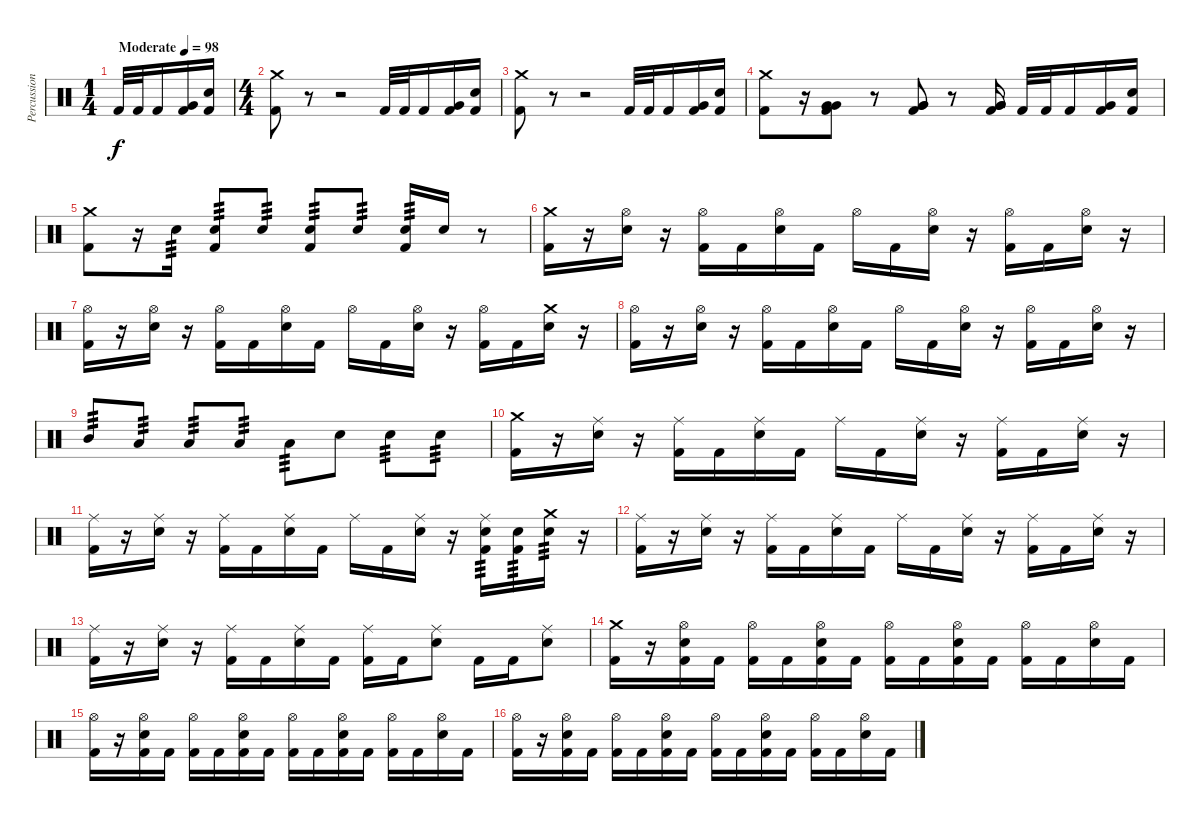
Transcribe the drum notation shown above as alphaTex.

\track ("Percussion" "Percussion") {instrument percussion}
\staff {score}
\articulation defaults
\ts (1 4)
\tempo (98 "Moderate")
\clef neutral
\ks c "Kick (hit) 2".32{dy f} "Kick (hit) 2".32 "Kick (hit) 2".16
("Very Low Tom (hit)" "Kick (hit) 2").16 ("Snare (hit) 2" "Kick (hit) 2").16 |
\ts (4 4)
("Crash medium (hit)" "Kick (hit) 2").8 r.8 r.2 "Kick (hit) 2".32 "Kick (hit) 2".32 "Kick (hit) 2".16 ("Very Low Tom (hit)" "Kick (hit) 2").16 ("Snare (hit) 2" "Kick (hit) 2").16 |
("Crash medium (hit)" "Kick (hit) 2").8 r.8 r.2 "Kick (hit) 2".32 "Kick (hit) 2".32 "Kick (hit) 2".16 ("Very Low Tom (hit)" "Kick (hit) 2").16 ("Snare (hit) 2" "Kick (hit) 2").16 |
("Crash medium (hit)" "Kick (hit) 2").8 r.16 ("Very Low Tom (hit)" "Very Low Tom (hit)" "Kick (hit) 2").8 r.8 ("Very Low Tom (hit)" "Very Low Tom (hit)" "Kick (hit) 2").8 r.8 ("Very Low Tom (hit)" "Very Low Tom (hit)" "Kick (hit) 2").16 "Kick (hit) 2".32 "Kick (hit) 2".32 "Kick (hit) 2".16 ("Very Low Tom (hit)" "Kick (hit) 2").16 ("Snare (hit) 2" "Kick (hit) 2").16 |
("Crash medium (hit)" "Kick (hit) 2").8 r.16 "Snare (hit) 2".16{tp 3} ("Snare (hit) 2" "Kick (hit) 2").8{tp 3} "Snare (hit) 2".8{tp 3} ("Snare (hit) 2" "Kick (hit) 2").8{tp 3} "Snare (hit) 2".8{tp 3} ("Snare (hit) 2" "Kick (hit) 2").16{tp 3} "Snare (hit) 2".16 r.8 |
("Crash medium (hit)" "Kick (hit) 2").16 r.16 ("Snare (hit) 2" "Hi-Hat (open)").16 r.16 ("Hi-Hat (open)" "Kick (hit) 2").16 "Kick (hit) 2".16 ("Snare (hit) 2" "Hi-Hat (open)").16 "Kick (hit) 2".16 "Hi-Hat (open)".16 "Kick (hit) 2".16 ("Snare (hit) 2" "Hi-Hat (open)").16 r.16 ("Hi-Hat (open)" "Kick (hit) 2").16 "Kick (hit) 2".16 ("Snare (hit) 2" "Hi-Hat (open)").16 r.16 |
("Hi-Hat (open)" "Kick (hit) 2").16 r.16 ("Snare (hit) 2" "Hi-Hat (open)").16 r.16 ("Hi-Hat (open)" "Kick (hit) 2").16 "Kick (hit) 2".16 ("Snare (hit) 2" "Hi-Hat (open)").16 "Kick (hit) 2".16 "Hi-Hat (open)".16 "Kick (hit) 2".16 ("Snare (hit) 2" "Hi-Hat (open)").16 r.16 ("Hi-Hat (open)" "Kick (hit) 2").16 "Kick (hit) 2".16 ("Snare (hit) 2" "Crash medium (hit)").16 r.16 |
("Hi-Hat (open)" "Kick (hit) 2").16 r.16 ("Snare (hit) 2" "Hi-Hat (open)").16 r.16 ("Hi-Hat (open)" "Kick (hit) 2").16 "Kick (hit) 2".16 ("Snare (hit) 2" "Hi-Hat (open)").16 "Kick (hit) 2".16 "Hi-Hat (open)".16 "Kick (hit) 2".16 ("Snare (hit) 2" "Hi-Hat (open)").16 r.16 ("Hi-Hat (open)" "Kick (hit) 2").16 "Kick (hit) 2".16 ("Snare (hit) 2" "Hi-Hat (open)").16 r.16 |
"Mid Tom (hit)".8{tp 3} "Low Tom (hit)".8{tp 3} "Low Floor Tom (hit)".8{tp 3} "Low Floor Tom (hit)".8{tp 3} "Low Floor Tom (hit)".8{tp 3} "Snare (hit) 2".8 "Snare (hit) 2".8{tp 3} "Snare (hit) 2".8{tp 3} |
("Crash medium (hit)" "Kick (hit) 2").16 r.16 ("Snare (hit) 2" "Ride (middle)").16 r.16 ("Ride (middle)" "Kick (hit) 2").16 "Kick (hit) 2".16 ("Snare (hit) 2" "Ride (middle)").16 "Kick (hit) 2".16 "Ride (middle)".16 "Kick (hit) 2".16 ("Snare (hit) 2" "Ride (middle)").16 r.16 ("Ride (middle)" "Kick (hit) 2").16 "Kick (hit) 2".16 ("Snare (hit) 2" "Ride (middle)").16 r.16 |
("Ride (middle)" "Kick (hit) 2").16 r.16 ("Snare (hit) 2" "Ride (middle)").16 r.16 ("Ride (middle)" "Kick (hit) 2").16 "Kick (hit) 2".16 ("Snare (hit) 2" "Ride (middle)").16 "Kick (hit) 2".16 "Ride (middle)".16 "Kick (hit) 2".16 ("Snare (hit) 2" "Ride (middle)").16 r.16 ("Snare (hit) 2" "Ride (middle)" "Kick (hit) 2").16{tp 3} ("Snare (hit) 2" "Kick (hit) 2").16{tp 3} ("Snare (hit) 2" "Crash medium (hit)").16{tp 3} r.16 |
("Ride (middle)" "Kick (hit) 2").16 r.16 ("Snare (hit) 2" "Ride (middle)").16 r.16 ("Ride (middle)" "Kick (hit) 2").16 "Kick (hit) 2".16 ("Snare (hit) 2" "Ride (middle)").16 "Kick (hit) 2".16 "Ride (middle)".16 "Kick (hit) 2".16 ("Snare (hit) 2" "Ride (middle)").16 r.16 ("Ride (middle)" "Kick (hit) 2").16 "Kick (hit) 2".16 ("Snare (hit) 2" "Ride (middle)").16 r.16 |
("Ride (middle)" "Kick (hit) 2").16 r.16 ("Snare (hit) 2" "Ride (middle)").16 r.16 ("Ride (middle)" "Kick (hit) 2").16 "Kick (hit) 2".16 ("Snare (hit) 2" "Ride (middle)").16 "Kick (hit) 2".16 ("Ride (middle)" "Kick (hit) 2").16 "Kick (hit) 2".16 ("Snare (hit) 2" "Ride (middle)").8 "Kick (hit) 2".16 "Kick (hit) 2".16 ("Snare (hit) 2" "Ride (middle)").8 |
("Crash medium (hit)" "Kick (hit) 2").16 r.16 ("Snare (hit) 2" "Hi-Hat (open)" "Kick (hit) 2").16 "Kick (hit) 2".16 ("Hi-Hat (open)" "Kick (hit) 2").16 "Kick (hit) 2".16 ("Snare (hit) 2" "Hi-Hat (open)" "Kick (hit) 2").16 "Kick (hit) 2".16 ("Hi-Hat (open)" "Kick (hit) 2").16 "Kick (hit) 2".16 ("Snare (hit) 2" "Hi-Hat (open)" "Kick (hit) 2").16 "Kick (hit) 2".16 ("Hi-Hat (open)" "Kick (hit) 2").16 "Kick (hit) 2".16 ("Snare (hit) 2" "Hi-Hat (open)").16 "Kick (hit) 2".16 |
("Hi-Hat (open)" "Kick (hit) 2").16 r.16 ("Snare (hit) 2" "Hi-Hat (open)" "Kick (hit) 2").16 "Kick (hit) 2".16 ("Hi-Hat (open)" "Kick (hit) 2").16 "Kick (hit) 2".16 ("Snare (hit) 2" "Hi-Hat (open)" "Kick (hit) 2").16 "Kick (hit) 2".16 ("Hi-Hat (open)" "Kick (hit) 2").16 "Kick (hit) 2".16 ("Snare (hit) 2" "Hi-Hat (open)" "Kick (hit) 2").16 "Kick (hit) 2".16 ("Hi-Hat (open)" "Kick (hit) 2").16 "Kick (hit) 2".16 ("Snare (hit) 2" "Hi-Hat (open)").16 "Kick (hit) 2".16 |
("Hi-Hat (open)" "Kick (hit) 2").16 r.16 ("Snare (hit) 2" "Hi-Hat (open)" "Kick (hit) 2").16 "Kick (hit) 2".16 ("Hi-Hat (open)" "Kick (hit) 2").16 "Kick (hit) 2".16 ("Snare (hit) 2" "Hi-Hat (open)" "Kick (hit) 2").16 "Kick (hit) 2".16 ("Hi-Hat (open)" "Kick (hit) 2").16 "Kick (hit) 2".16 ("Snare (hit) 2" "Hi-Hat (open)" "Kick (hit) 2").16 "Kick (hit) 2".16 ("Hi-Hat (open)" "Kick (hit) 2").16 "Kick (hit) 2".16 ("Snare (hit) 2" "Hi-Hat (open)").16 "Kick (hit) 2".16
